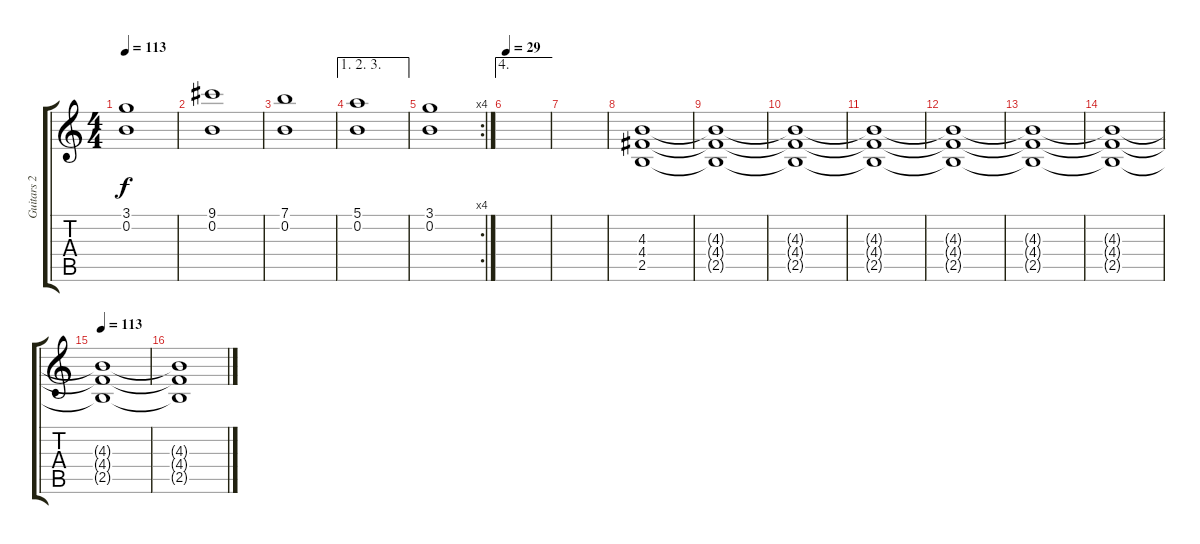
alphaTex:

\track ("Guitars 2" "Guitars 2") {instrument overdrivenguitar}
\staff {score tabs}
\tuning (E4 B3 G3 D3 A2 E2) {hide}
\ts (4 4)
\tempo 113
\clef g2
\ks c
(3.1 0.2).1{dy f} |
(9.1 0.2).1 |
(7.1 0.2).1 |
\ae (1 2 3)
(5.1 0.2).1 |
\rc 4
(3.1 0.2).1 |
\ae 4
\tempo 29
|
|
(4.3 4.4 2.5).1 |
(4.3{t} 4.4{t} 2.5{t}).1 |
(4.3{t} 4.4{t} 2.5{t}).1{volume 0} |
(4.3{t} 4.4{t} 2.5{t}).1 |
(4.3{t} 4.4{t} 2.5{t}).1 |
(4.3{t} 4.4{t} 2.5{t}).1 |
(4.3{t} 4.4{t} 2.5{t}).1 |
\tempo 113
(4.3{t} 4.4{t} 2.5{t}).1 |
(4.3{t} 4.4{t} 2.5{t}).1
